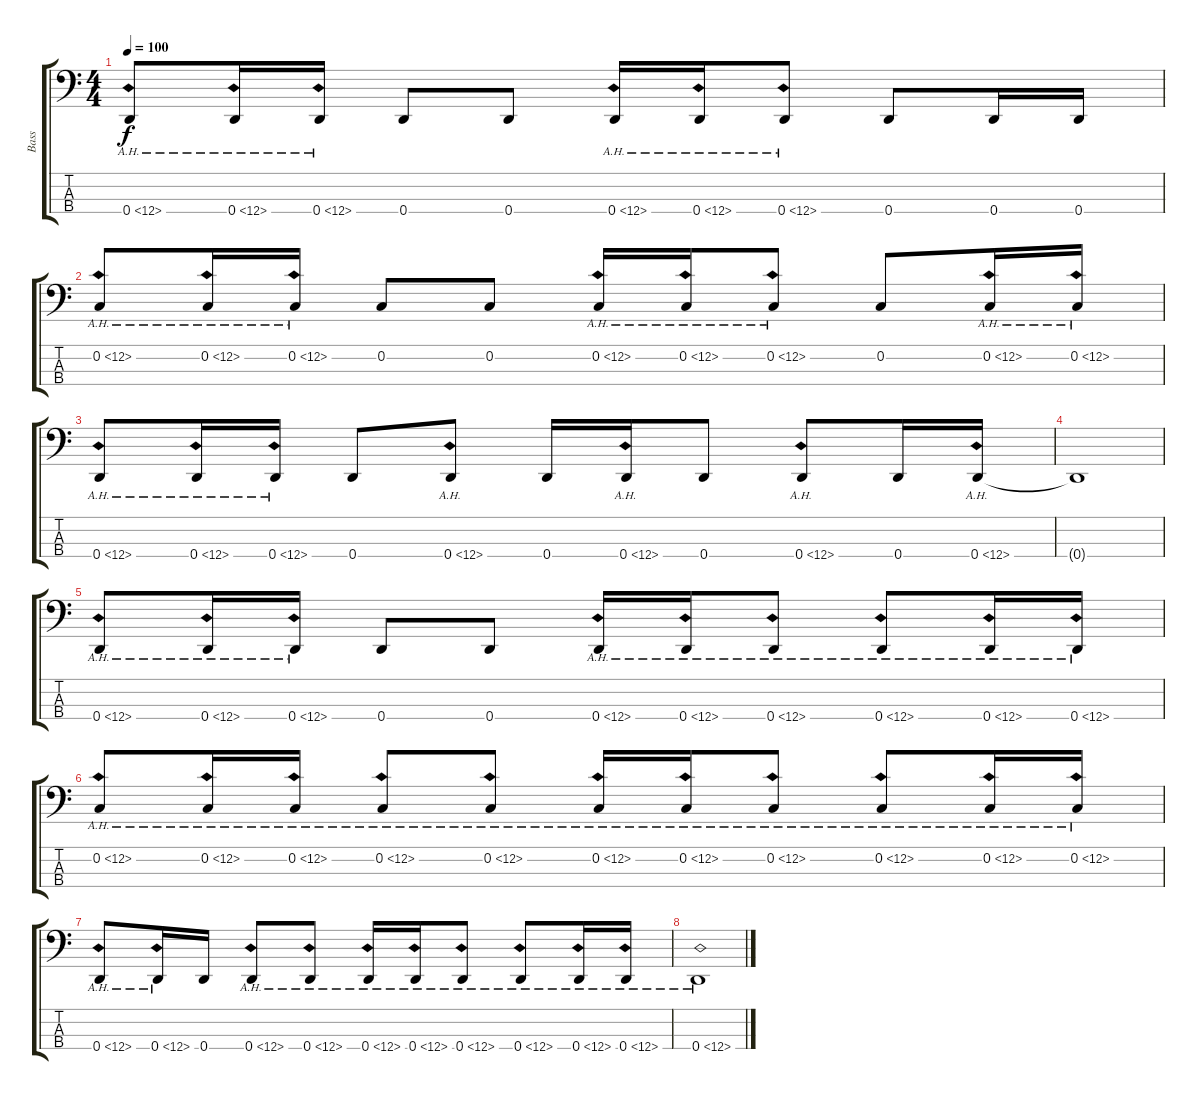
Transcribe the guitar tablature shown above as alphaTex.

\track ("Bass" "Bass") {instrument electricbassfinger}
\staff {score tabs}
\tuning (F2 C2 G1 D1) {hide}
\ts (4 4)
\tempo 100
\clef f4
\ks c
0.4{ah 12}.8{dy f} 0.4{ah 12}.16 0.4{ah 12}.16 0.4.8 0.4.8 0.4{ah 12}.16 0.4{ah 12}.16 0.4{ah 12}.8 0.4.8 0.4.16 0.4.16 |
0.2{ah 12}.8 0.2{ah 12}.16 0.2{ah 12}.16 0.2.8 0.2.8 0.2{ah 12}.16 0.2{ah 12}.16 0.2{ah 12}.8 0.2.8 0.2{ah 12}.16 0.2{ah 12}.16 |
0.4{ah 12}.8 0.4{ah 12}.16 0.4{ah 12}.16 0.4.8 0.4{ah 12}.8 0.4.16 0.4{ah 12}.16 0.4.8 0.4{ah 12}.8 0.4.16 0.4{ah 12}.16 |
0.4{t}.1 |
0.4{ah 12}.8 0.4{ah 12}.16 0.4{ah 12}.16 0.4.8 0.4.8 0.4{ah 12}.16 0.4{ah 12}.16 0.4{ah 12}.8 0.4{ah 12}.8 0.4{ah 12}.16 0.4{ah 12}.16 |
0.2{ah 12}.8 0.2{ah 12}.16 0.2{ah 12}.16 0.2{ah 12}.8 0.2{ah 12}.8 0.2{ah 12}.16 0.2{ah 12}.16 0.2{ah 12}.8 0.2{ah 12}.8 0.2{ah 12}.16 0.2{ah 12}.16 |
0.4{ah 12}.8 0.4{ah 12}.16 0.4.16 0.4{ah 12}.8 0.4{ah 12}.8 0.4{ah 12}.16 0.4{ah 12}.16 0.4{ah 12}.8 0.4{ah 12}.8 0.4{ah 12}.16 0.4{ah 12}.16 |
0.4{ah 12}.1
